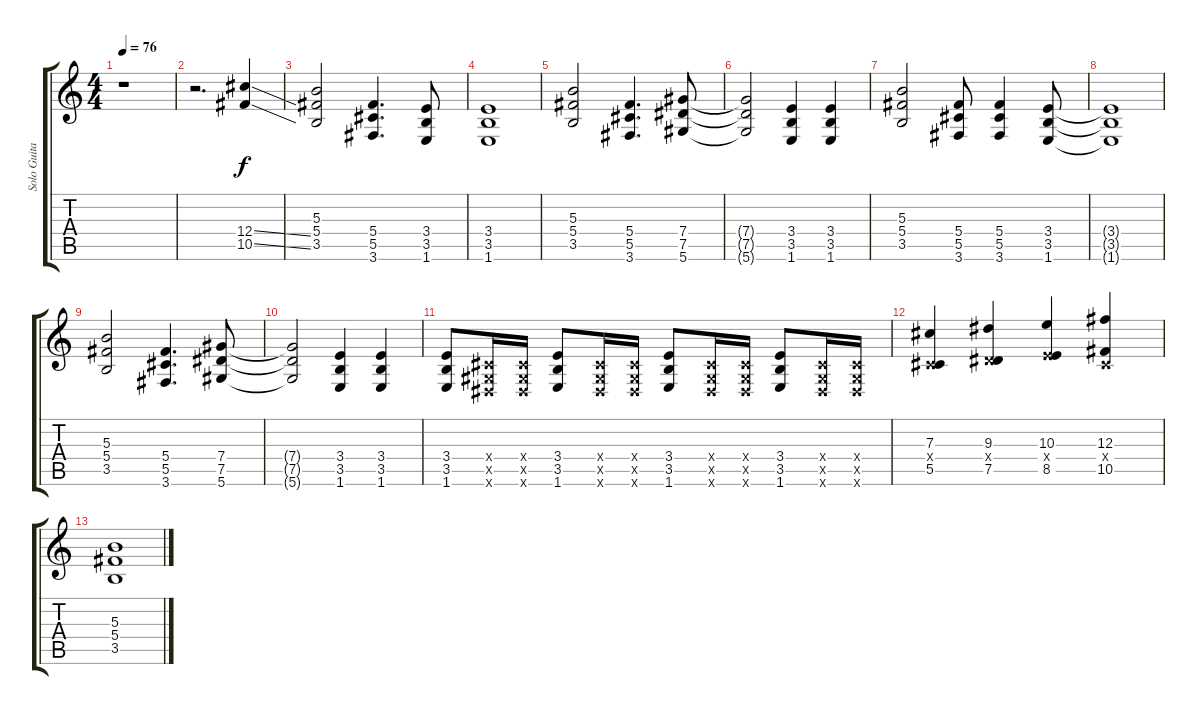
\track ("Solo Guitar" "Solo Guita") {instrument overdrivenguitar}
\staff {score tabs}
\tuning (Eb4 Bb3 Gb3 Db3 Ab2 Eb2) {hide}
\ts (4 4)
\tempo 76
\clef g2
\ks c
r.1{dy f} |
r.2{d} (12.4{ss} 10.5{ss}).4 |
(5.3 5.4 3.5).2 (5.4 5.5 3.6).4{d} (3.4 3.5 1.6).8 |
(3.4 3.5 1.6).1 |
(5.3 5.4 3.5).2 (5.4 5.5 3.6).4{d} (7.4 7.5 5.6).8 |
(7.4{t} 7.5{t} 5.6{t}).2 (3.4 3.5 1.6).4 (3.4 3.5 1.6).4 |
(5.3 5.4 3.5).2 (5.4 5.5 3.6).8 (5.4 5.5 3.6).4 (3.4 3.5 1.6).8 |
(3.4{t} 3.5{t} 1.6{t}).1 |
(5.3 5.4 3.5).2 (5.4 5.5 3.6).4{d} (7.4 7.5 5.6).8 |
(7.4{t} 7.5{t} 5.6{t}).2 (3.4 3.5 1.6).4 (3.4 3.5 1.6).4 |
(3.4 3.5 1.6).8 (0.4{x} 0.5{x} 0.6{x}).16 (0.4{x} 0.5{x} 0.6{x}).16 (3.4 3.5 1.6).8 (0.4{x} 0.5{x} 0.6{x}).16 (0.4{x} 0.5{x} 0.6{x}).16 (3.4 3.5 1.6).8 (0.4{x} 0.5{x} 0.6{x}).16 (0.4{x} 0.5{x} 0.6{x}).16 (3.4 3.5 1.6).8 (0.4{x} 0.5{x} 0.6{x}).16 (0.4{x} 0.5{x} 0.6{x}).16 |
(7.3 0.4{x} 5.5).4 (9.3 2.4{x} 7.5).4 (10.3 3.4{x} 8.5).4 (12.3 0.4{x} 10.5).4 |
(5.3 5.4 3.5).1
